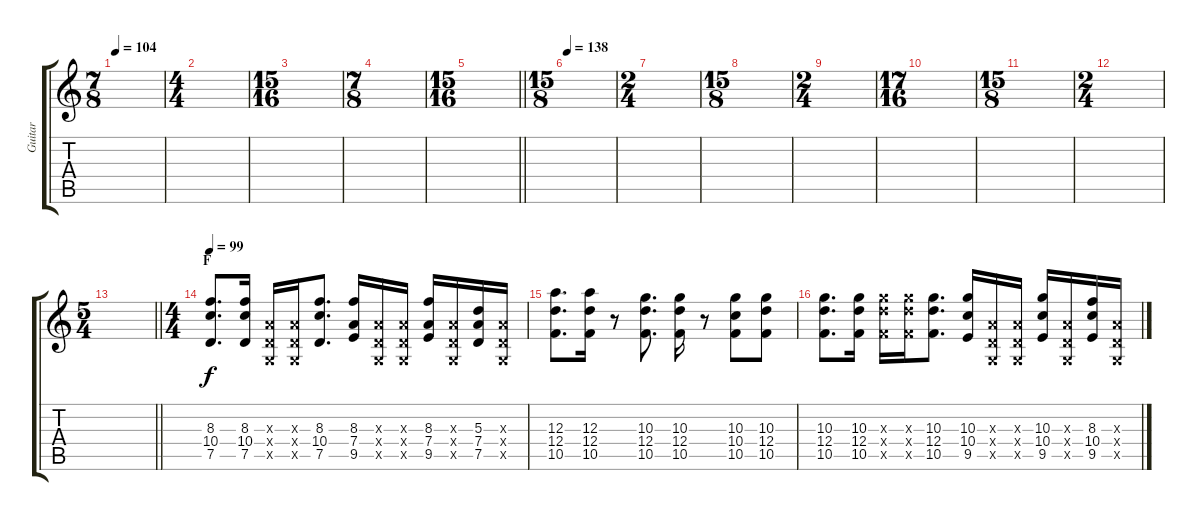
\track ("Guitar" "Guitar") {instrument distortionguitar}
\staff {score tabs}
\tuning (G4 E4 A3 D3 G2 C2) {hide}
\ts (7 8)
\tempo 104
\clef g2
\ks c
|
\ts (4 4)
|
\ts (15 16)
|
\ts (7 8)
|
\ts (15 16)
\barLineRight lightlight
|
\ts (15 8)
\tempo 138
|
\ts (2 4)
|
\ts (15 8)
|
\ts (2 4)
|
\ts (17 16)
|
\ts (15 8)
|
\ts (2 4)
|
\ts (5 4)
\barLineRight lightlight
|
\ts (4 4)
\section ("" "F")
\tempo 99
(8.3 10.4 7.5).8{d} (8.3 10.4 7.5).16 (0.3{x} 0.4{x} 0.5{x}).16 (0.3{x} 0.4{x} 0.5{x}).16 (8.3 10.4 7.5).8{d} (8.3 7.4 9.5).16 (0.3{x} 0.4{x} 0.5{x}).16 (0.3{x} 0.4{x} 0.5{x}).16 (8.3 7.4 9.5).16 (0.3{x} 0.4{x} 0.5{x}).16 (5.3 7.4 7.5).16 (0.3{x} 0.4{x} 0.5{x}).16 |
(12.3 12.4 10.5).8{d} (12.3 12.4 10.5).16 r.8 (10.3 12.4 10.5).8{d} (10.3 12.4 10.5).16 r.8 (10.3 10.4 10.5).8 (10.3 12.4 10.5).8 |
(10.3 12.4 10.5).8{d} (10.3 12.4 10.5).16 (10.3{x} 12.4{x} 10.5{x}).16 (10.3{x} 12.4{x} 10.5{x}).16 (10.3 12.4 10.5).8{d} (10.3 10.4 9.5).16 (0.3{x} 0.4{x} 0.5{x}).16 (0.3{x} 0.4{x} 0.5{x}).16 (10.3 10.4 9.5).16 (0.3{x} 0.4{x} 0.5{x}).16 (8.3 10.4 9.5).16 (0.3{x} 0.4{x} 0.5{x}).16
